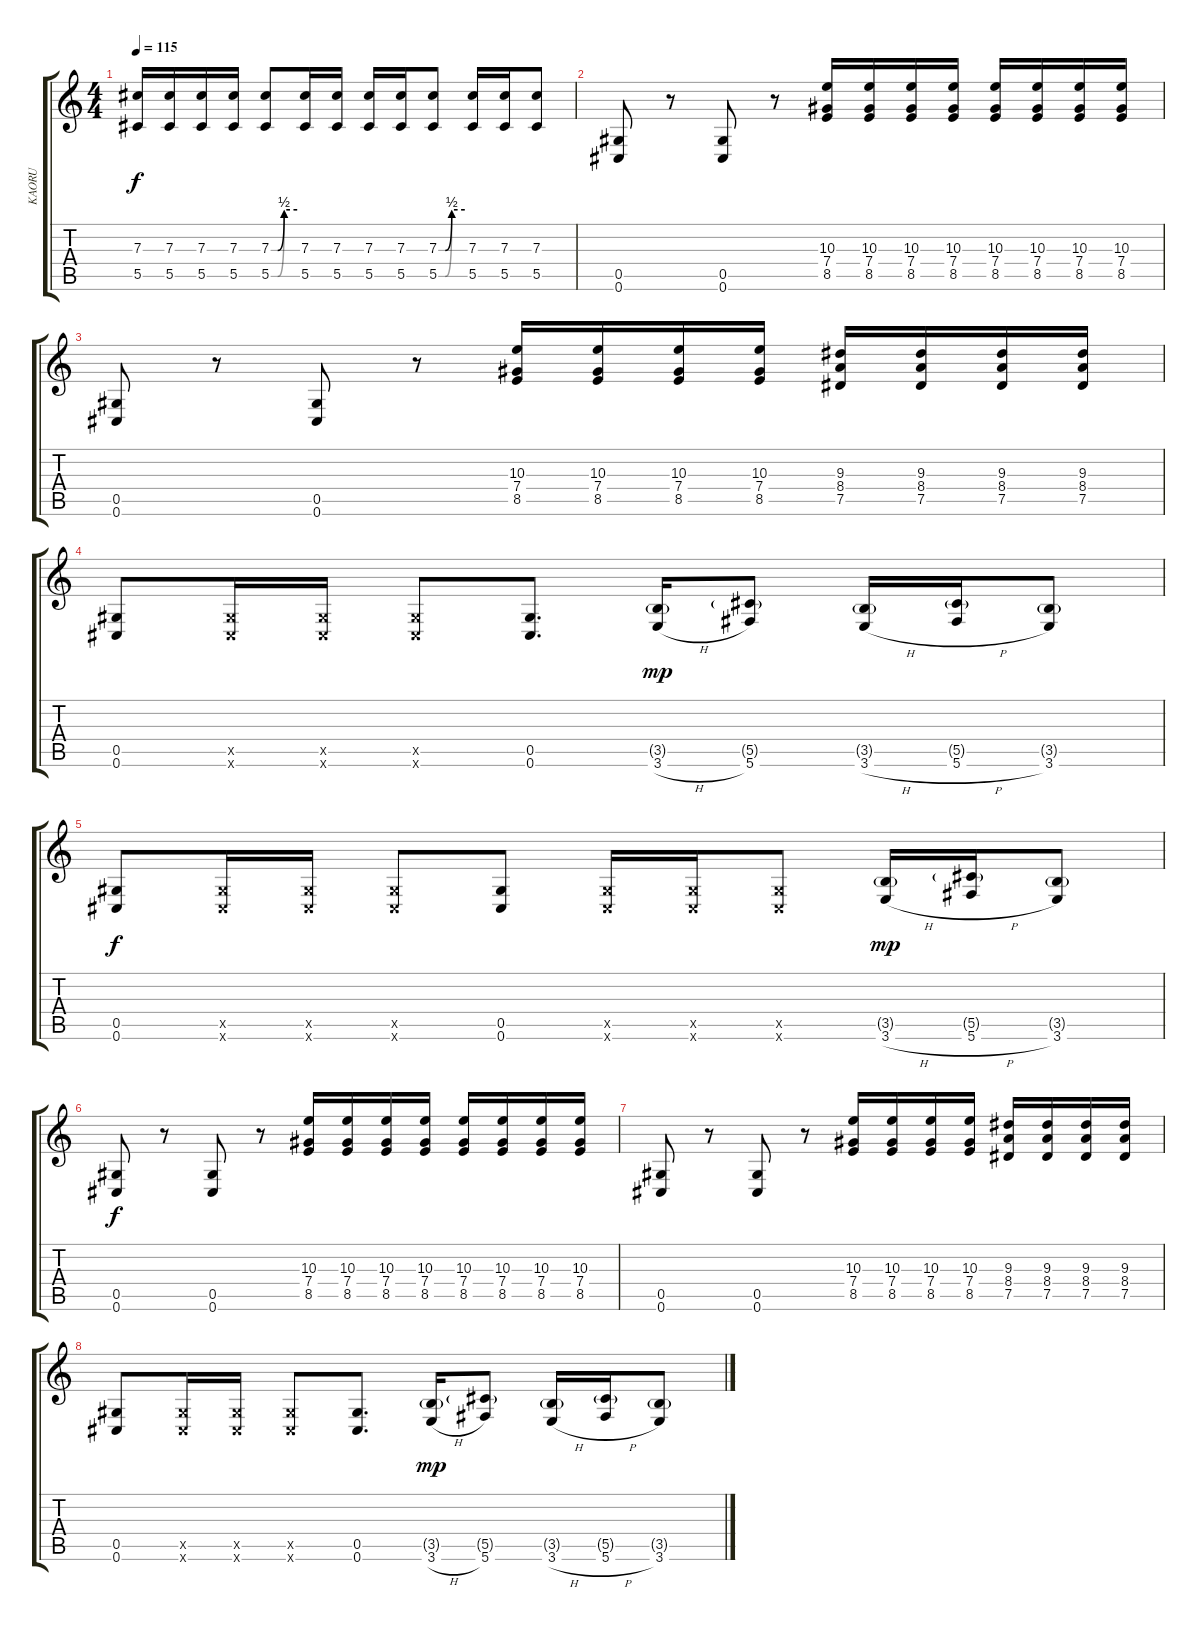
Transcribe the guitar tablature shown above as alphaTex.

\track ("KAORU" "KAORU") {instrument overdrivenguitar}
\staff {score tabs}
\tuning (Eb4 Bb3 Gb3 Db3 Ab2 Db2) {hide}
\ts (4 4)
\tempo 115
\clef g2
\ks c
(7.3 5.5).16{dy f} (7.3 5.5).16 (7.3 5.5).16 (7.3 5.5).16 (7.3{be (custom 0 0 15 0 30 2 60 2)} 5.5{be (custom 0 0 15 0 30 2 60 2)}).8 (7.3 5.5).16 (7.3 5.5).16 (7.3 5.5).16 (7.3 5.5).16 (7.3{be (custom 0 0 15 0 30 2 60 2)} 5.5{be (custom 0 0 15 0 30 2 60 2)}).8 (7.3 5.5).16 (7.3 5.5).16 (7.3 5.5).8 |
(0.5 0.6).8 r.8 (0.5 0.6).8 r.8 (10.3 7.4 8.5).16 (10.3 7.4 8.5).16 (10.3 7.4 8.5).16 (10.3 7.4 8.5).16 (10.3 7.4 8.5).16 (10.3 7.4 8.5).16 (10.3 7.4 8.5).16 (10.3 7.4 8.5).16 |
(0.5 0.6).8 r.8 (0.5 0.6).8 r.8 (10.3 7.4 8.5).16 (10.3 7.4 8.5).16 (10.3 7.4 8.5).16 (10.3 7.4 8.5).16 (9.3 8.4 7.5).16 (9.3 8.4 7.5).16 (9.3 8.4 7.5).16 (9.3 8.4 7.5).16 |
(0.5 0.6).8 (0.5{x} 0.6{x}).16 (0.5{x} 0.6{x}).16 (0.5{x} 0.6{x}).8 (0.5 0.6).8{d} (3.5{g} 3.6{h}).16{dy mp} (5.5{g} 5.6).8 (3.5{g} 3.6{h}).16 (5.5{g} 5.6{h}).16 (3.5{g} 3.6).8 |
(0.5 0.6).8{dy f} (0.5{x} 0.6{x}).16 (0.5{x} 0.6{x}).16 (0.5{x} 0.6{x}).8 (0.5 0.6).8 (0.5{x} 0.6{x}).16 (0.5{x} 0.6{x}).16 (0.5{x} 0.6{x}).8 (3.5{g} 3.6{h}).16{dy mp} (5.5{g} 5.6{h}).16 (3.5{g} 3.6).8 |
(0.5 0.6).8{dy f} r.8 (0.5 0.6).8 r.8 (10.3 7.4 8.5).16 (10.3 7.4 8.5).16 (10.3 7.4 8.5).16 (10.3 7.4 8.5).16 (10.3 7.4 8.5).16 (10.3 7.4 8.5).16 (10.3 7.4 8.5).16 (10.3 7.4 8.5).16 |
(0.5 0.6).8 r.8 (0.5 0.6).8 r.8 (10.3 7.4 8.5).16 (10.3 7.4 8.5).16 (10.3 7.4 8.5).16 (10.3 7.4 8.5).16 (9.3 8.4 7.5).16 (9.3 8.4 7.5).16 (9.3 8.4 7.5).16 (9.3 8.4 7.5).16 |
(0.5 0.6).8 (0.5{x} 0.6{x}).16 (0.5{x} 0.6{x}).16 (0.5{x} 0.6{x}).8 (0.5 0.6).8{d} (3.5{g} 3.6{h}).16{dy mp} (5.5{g} 5.6).8 (3.5{g} 3.6{h}).16 (5.5{g} 5.6{h}).16 (3.5{g} 3.6).8
